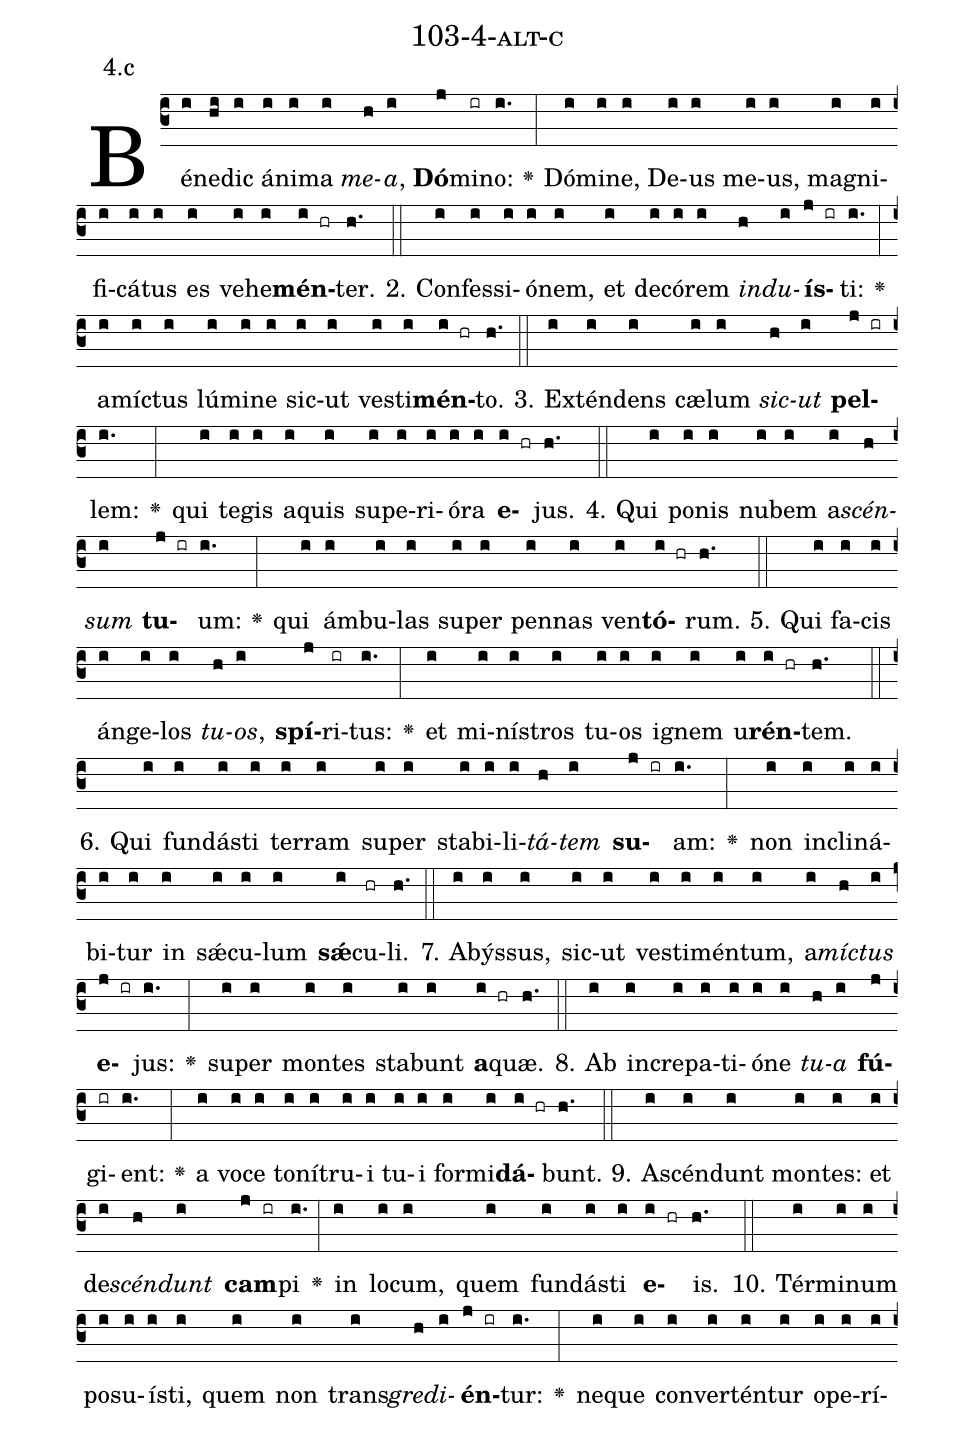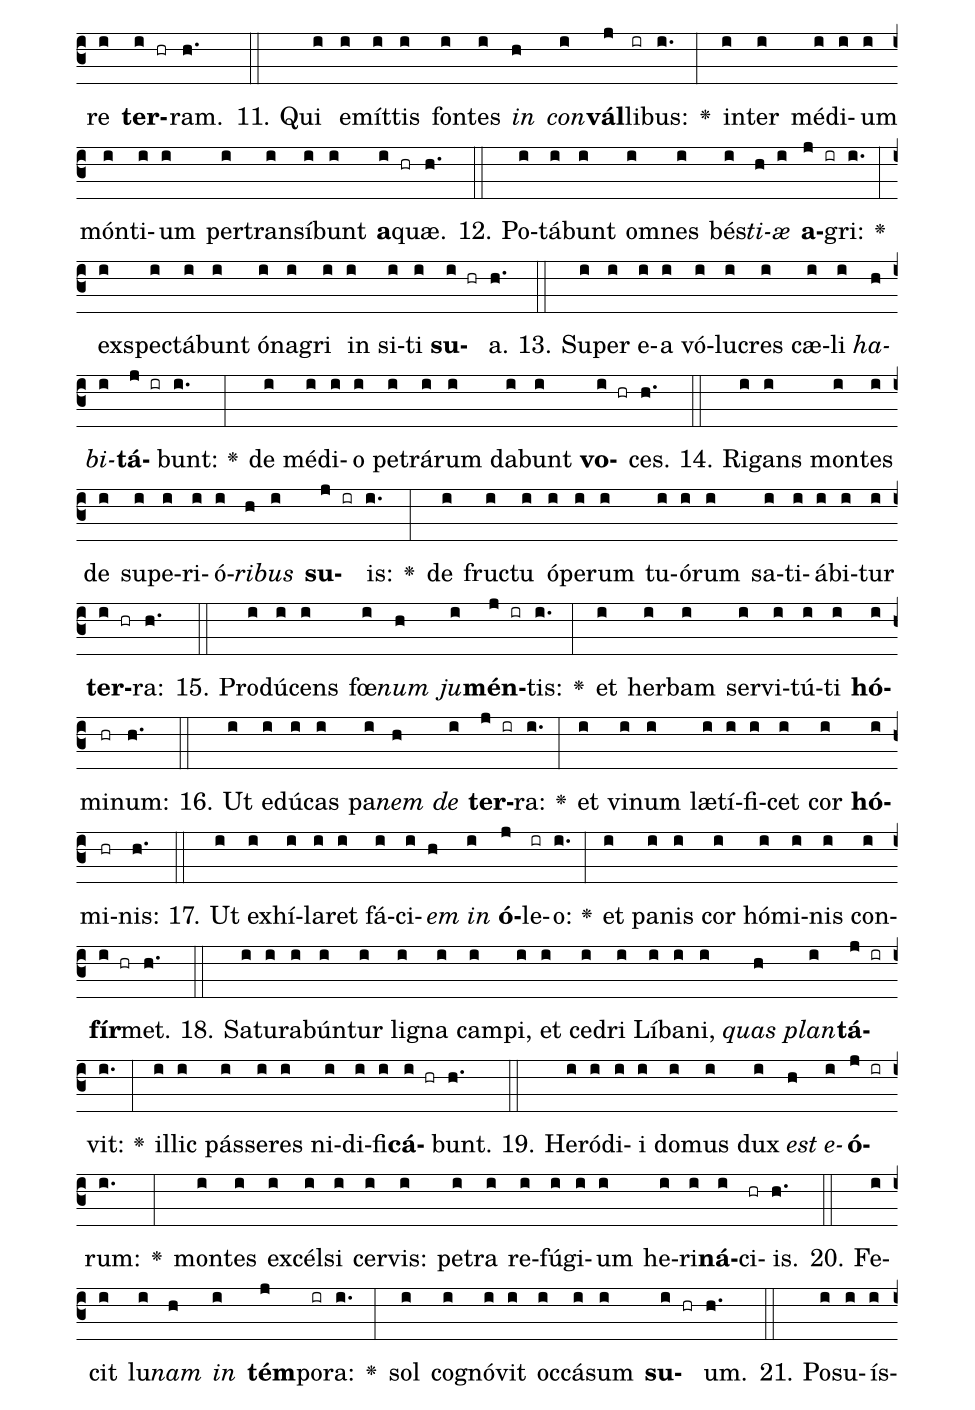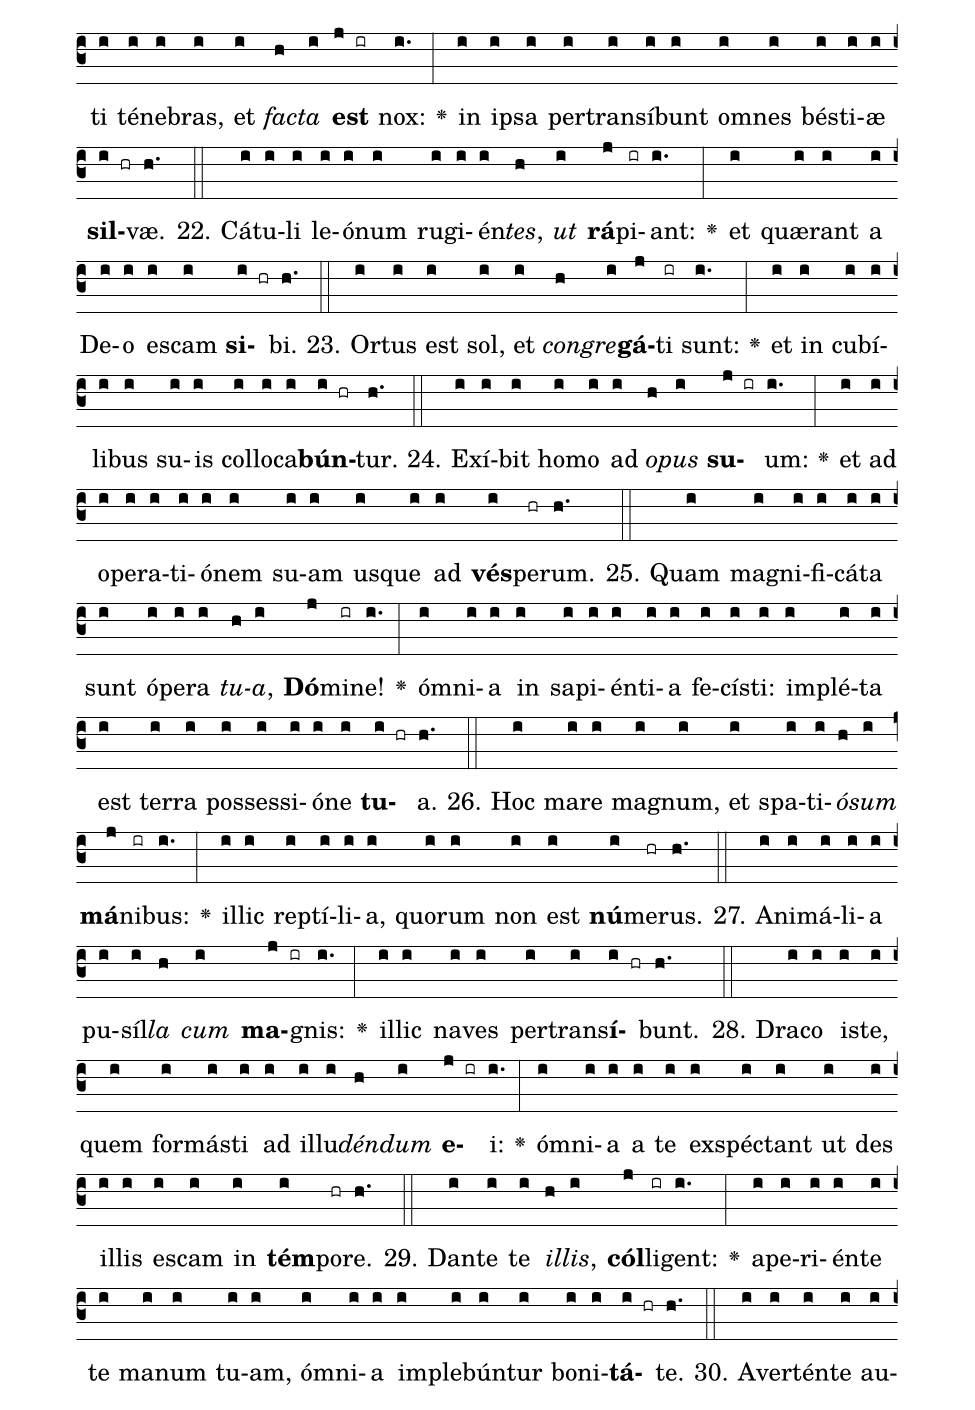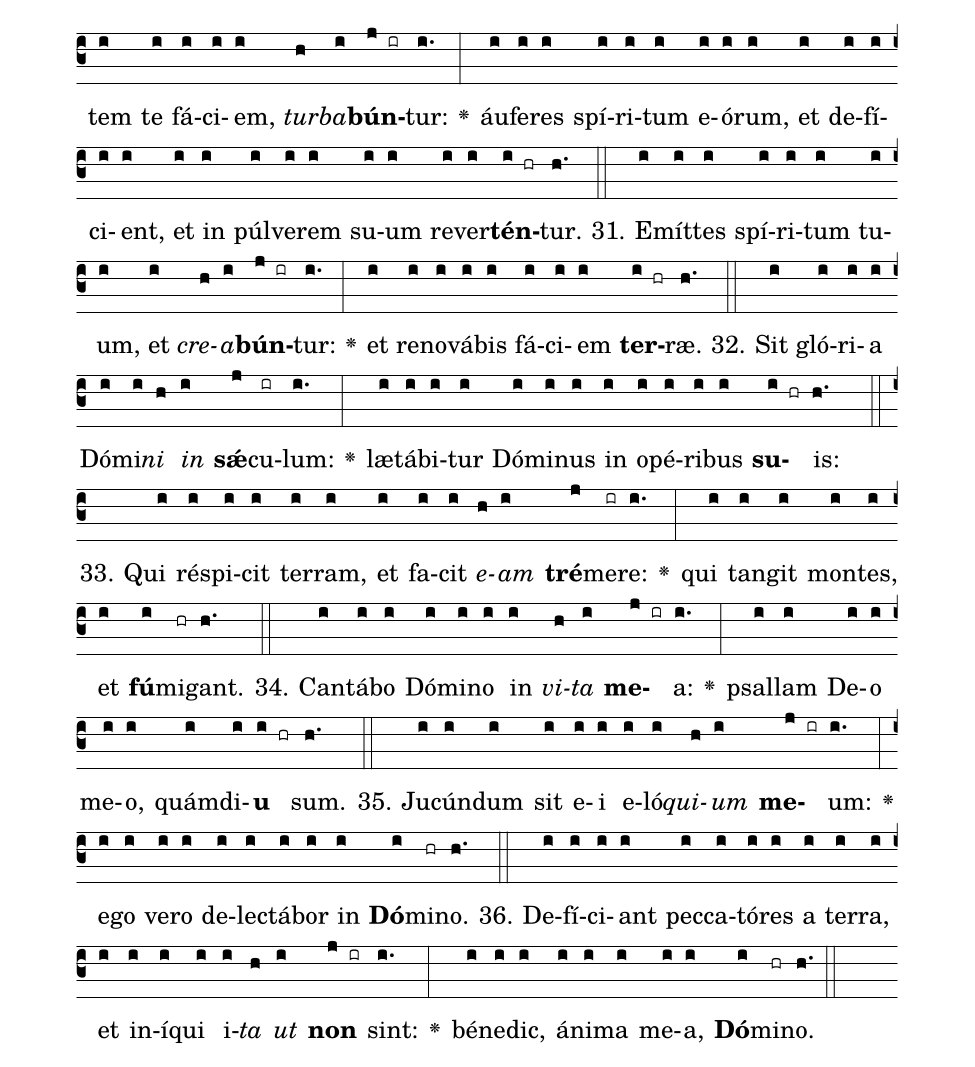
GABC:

name: 103-4-alt-c;
annotation: 4.c;
%%
(c3)Bé(i)ne(hi)dic(i) á(i)ni(i)ma(i) <i>me</i>(h)<i>a</i>,(i) <b>Dó</b>(j)mi(ir)no:(i.) <v>\greheightstar</v>(:) Dó(i)mi(i)ne,(i) De(i)us(i) me(i)us,(i) ma(i)gni(i)fi(i)cá(i)tus(i) es(i) ve(i)he(i)<b>mén</b>(i hr)ter.(h.) (::)
2. Con(i)fes(i)si(i)ó(i)nem,(i) et(i) de(i)có(i)rem(i) <i>ind</i>(h)<i>u</i>(i)<b>ís</b>(j ir)ti:(i.) <v>\greheightstar</v>(:) a(i)míc(i)tus(i) lú(i)mi(i)ne(i) sic(i)ut(i) ves(i)ti(i)<b>mén</b>(i hr)to.(h.) (::)
3. Ex(i)tén(i)dens(i) cæ(i)lum(i) <i>sic</i>(h)<i>ut</i>(i) <b>pel</b>(j ir)lem:(i.) <v>\greheightstar</v>(:) qui(i) te(i)gis(i) a(i)quis(i) su(i)pe(i)ri(i)ó(i)ra(i) <b>e</b>(i hr)jus.(h.) (::)
4. Qui(i) po(i)nis(i) nu(i)bem(i) a(i)<i>scén</i>(h)<i>sum</i>(i) <b>tu</b>(j ir)um:(i.) <v>\greheightstar</v>(:) qui(i) ám(i)bu(i)las(i) su(i)per(i) pen(i)nas(i) ven(i)<b>tó</b>(i hr)rum.(h.) (::)
5. Qui(i) fa(i)cis(i) án(i)ge(i)los(i) <i>tu</i>(h)<i>os</i>,(i) <b>spí</b>(j)ri(ir)tus:(i.) <v>\greheightstar</v>(:) et(i) mi(i)nís(i)tros(i) tu(i)os(i) i(i)gnem(i) u(i)<b>rén</b>(i hr)tem.(h.) (::)
6. Qui(i) fun(i)dás(i)ti(i) ter(i)ram(i) su(i)per(i) sta(i)bi(i)li(i)<i>tá</i>(h)<i>tem</i>(i) <b>su</b>(j ir)am:(i.) <v>\greheightstar</v>(:) non(i) in(i)cli(i)ná(i)bi(i)tur(i) in(i) sǽ(i)cu(i)lum(i) <b>sǽ</b>(i)cu(hr)li.(h.) (::)
7. A(i)býs(i)sus,(i) sic(i)ut(i) ves(i)ti(i)mén(i)tum,(i) a(i)<i>míc</i>(h)<i>tus</i>(i) <b>e</b>(j ir)jus:(i.) <v>\greheightstar</v>(:) su(i)per(i) mon(i)tes(i) sta(i)bunt(i) <b>a</b>(i hr)quæ.(h.) (::)
8. Ab(i) in(i)cre(i)pa(i)ti(i)ó(i)ne(i) <i>tu</i>(h)<i>a</i>(i) <b>fú</b>(j)gi(ir)ent:(i.) <v>\greheightstar</v>(:) a(i) vo(i)ce(i) to(i)ní(i)tru(i)i(i) tu(i)i(i) for(i)mi(i)<b>dá</b>(i hr)bunt.(h.) (::)
9. A(i)scén(i)dunt(i) mon(i)tes:(i) et(i) de(i)<i>scén</i>(h)<i>dunt</i>(i) <b>cam</b>(j ir)pi(i.) <v>\greheightstar</v>(:) in(i) lo(i)cum,(i) quem(i) fun(i)dás(i)ti(i) <b>e</b>(i hr)is.(h.) (::)
10. Tér(i)mi(i)num(i) po(i)su(i)ís(i)ti,(i) quem(i) non(i) trans(i)<i>gre</i>(h)<i>di</i>(i)<b>én</b>(j ir)tur:(i.) <v>\greheightstar</v>(:) ne(i)que(i) con(i)ver(i)tén(i)tur(i) o(i)pe(i)rí(i)re(i) <b>ter</b>(i hr)ram.(h.) (::)
11. Qui(i) e(i)mít(i)tis(i) fon(i)tes(i) <i>in</i>(h) <i>con</i>(i)<b>vál</b>(j)li(ir)bus:(i.) <v>\greheightstar</v>(:) in(i)ter(i) mé(i)di(i)um(i) món(i)ti(i)um(i) per(i)trans(i)í(i)bunt(i) <b>a</b>(i hr)quæ.(h.) (::)
12. Po(i)tá(i)bunt(i) om(i)nes(i) bés(i)<i>ti</i>(h)<i>æ</i>(i) <b>a</b>(j ir)gri:(i.) <v>\greheightstar</v>(:) ex(i)spec(i)tá(i)bunt(i) ó(i)na(i)gri(i) in(i) si(i)ti(i) <b>su</b>(i hr)a.(h.) (::)
13. Su(i)per(i) e(i)a(i) vó(i)lu(i)cres(i) cæ(i)li(i) <i>ha</i>(h)<i>bi</i>(i)<b>tá</b>(j ir)bunt:(i.) <v>\greheightstar</v>(:) de(i) mé(i)di(i)o(i) pe(i)trá(i)rum(i) da(i)bunt(i) <b>vo</b>(i hr)ces.(h.) (::)
14. Ri(i)gans(i) mon(i)tes(i) de(i) su(i)pe(i)ri(i)ó(i)<i>ri</i>(h)<i>bus</i>(i) <b>su</b>(j ir)is:(i.) <v>\greheightstar</v>(:) de(i) fruc(i)tu(i) ó(i)pe(i)rum(i) tu(i)ó(i)rum(i) sa(i)ti(i)á(i)bi(i)tur(i) <b>ter</b>(i hr)ra:(h.) (::)
15. Pro(i)dú(i)cens(i) fœ(i)<i>num</i>(h) <i>ju</i>(i)<b>mén</b>(j ir)tis:(i.) <v>\greheightstar</v>(:) et(i) her(i)bam(i) ser(i)vi(i)tú(i)ti(i) <b>hó</b>(i)mi(hr)num:(h.) (::)
16. Ut(i) e(i)dú(i)cas(i) pa(i)<i>nem</i>(h) <i>de</i>(i) <b>ter</b>(j ir)ra:(i.) <v>\greheightstar</v>(:) et(i) vi(i)num(i) læ(i)tí(i)fi(i)cet(i) cor(i) <b>hó</b>(i)mi(hr)nis:(h.) (::)
17. Ut(i) ex(i)hí(i)la(i)ret(i) fá(i)ci(i)<i>em</i>(h) <i>in</i>(i) <b>ó</b>(j)le(ir)o:(i.) <v>\greheightstar</v>(:) et(i) pa(i)nis(i) cor(i) hó(i)mi(i)nis(i) con(i)<b>fír</b>(i hr)met.(h.) (::)
18. Sa(i)tu(i)ra(i)bún(i)tur(i) li(i)gna(i) cam(i)pi,(i) et(i) ce(i)dri(i) Lí(i)ba(i)ni,(i) <i>quas</i>(h) <i>plan</i>(i)<b>tá</b>(j ir)vit:(i.) <v>\greheightstar</v>(:) il(i)lic(i) pás(i)se(i)res(i) ni(i)di(i)fi(i)<b>cá</b>(i hr)bunt.(h.) (::)
19. He(i)ró(i)di(i)i(i) do(i)mus(i) dux(i) <i>est</i>(h) <i>e</i>(i)<b>ó</b>(j ir)rum:(i.) <v>\greheightstar</v>(:) mon(i)tes(i) ex(i)cél(i)si(i) cer(i)vis:(i) pe(i)tra(i) re(i)fú(i)gi(i)um(i) he(i)ri(i)<b>ná</b>(i)ci(hr)is.(h.) (::)
20. Fe(i)cit(i) lu(i)<i>nam</i>(h) <i>in</i>(i) <b>tém</b>(j)po(ir)ra:(i.) <v>\greheightstar</v>(:) sol(i) co(i)gnó(i)vit(i) oc(i)cá(i)sum(i) <b>su</b>(i hr)um.(h.) (::)
21. Po(i)su(i)ís(i)ti(i) té(i)ne(i)bras,(i) et(i) <i>fac</i>(h)<i>ta</i>(i) <b>est</b>(j ir) nox:(i.) <v>\greheightstar</v>(:) in(i) ip(i)sa(i) per(i)trans(i)í(i)bunt(i) om(i)nes(i) bés(i)ti(i)æ(i) <b>sil</b>(i hr)væ.(h.) (::)
22. Cá(i)tu(i)li(i) le(i)ó(i)num(i) ru(i)gi(i)én(i)<i>tes</i>,(h) <i>ut</i>(i) <b>rá</b>(j)pi(ir)ant:(i.) <v>\greheightstar</v>(:) et(i) quæ(i)rant(i) a(i) De(i)o(i) es(i)cam(i) <b>si</b>(i hr)bi.(h.) (::)
23. Or(i)tus(i) est(i) sol,(i) et(i) <i>con</i>(h)<i>gre</i>(i)<b>gá</b>(j)ti(ir) sunt:(i.) <v>\greheightstar</v>(:) et(i) in(i) cu(i)bí(i)li(i)bus(i) su(i)is(i) col(i)lo(i)ca(i)<b>bún</b>(i hr)tur.(h.) (::)
24. Ex(i)í(i)bit(i) ho(i)mo(i) ad(i) <i>o</i>(h)<i>pus</i>(i) <b>su</b>(j ir)um:(i.) <v>\greheightstar</v>(:) et(i) ad(i) o(i)pe(i)ra(i)ti(i)ó(i)nem(i) su(i)am(i) us(i)que(i) ad(i) <b>vés</b>(i)pe(hr)rum.(h.) (::)
25. Quam(i) ma(i)gni(i)fi(i)cá(i)ta(i) sunt(i) ó(i)pe(i)ra(i) <i>tu</i>(h)<i>a</i>,(i) <b>Dó</b>(j)mi(ir)ne!(i.) <v>\greheightstar</v>(:) óm(i)ni(i)a(i) in(i) sa(i)pi(i)én(i)ti(i)a(i) fe(i)cís(i)ti:(i) im(i)plé(i)ta(i) est(i) ter(i)ra(i) pos(i)ses(i)si(i)ó(i)ne(i) <b>tu</b>(i hr)a.(h.) (::)
26. Hoc(i) ma(i)re(i) ma(i)gnum,(i) et(i) spa(i)ti(i)<i>ó</i>(h)<i>sum</i>(i) <b>má</b>(j)ni(ir)bus:(i.) <v>\greheightstar</v>(:) il(i)lic(i) rep(i)tí(i)li(i)a,(i) quo(i)rum(i) non(i) est(i) <b>nú</b>(i)me(hr)rus.(h.) (::)
27. A(i)ni(i)má(i)li(i)a(i) pu(i)síl(i)<i>la</i>(h) <i>cum</i>(i) <b>ma</b>(j ir)gnis:(i.) <v>\greheightstar</v>(:) il(i)lic(i) na(i)ves(i) per(i)trans(i)<b>í</b>(i hr)bunt.(h.) (::)
28. Dra(i)co(i) is(i)te,(i) quem(i) for(i)más(i)ti(i) ad(i) il(i)lu(i)<i>dén</i>(h)<i>dum</i>(i) <b>e</b>(j ir)i:(i.) <v>\greheightstar</v>(:) óm(i)ni(i)a(i) a(i) te(i) ex(i)spéc(i)tant(i) ut(i) des(i) il(i)lis(i) es(i)cam(i) in(i) <b>tém</b>(i)po(hr)re.(h.) (::)
29. Dan(i)te(i) te(i) <i>il</i>(h)<i>lis</i>,(i) <b>cól</b>(j)li(ir)gent:(i.) <v>\greheightstar</v>(:) a(i)pe(i)ri(i)én(i)te(i) te(i) ma(i)num(i) tu(i)am,(i) óm(i)ni(i)a(i) im(i)ple(i)bún(i)tur(i) bo(i)ni(i)<b>tá</b>(i hr)te.(h.) (::)
30. A(i)ver(i)tén(i)te(i) au(i)tem(i) te(i) fá(i)ci(i)em,(i) <i>tur</i>(h)<i>ba</i>(i)<b>bún</b>(j ir)tur:(i.) <v>\greheightstar</v>(:) áu(i)fe(i)res(i) spí(i)ri(i)tum(i) e(i)ó(i)rum,(i) et(i) de(i)fí(i)ci(i)ent,(i) et(i) in(i) púl(i)ve(i)rem(i) su(i)um(i) re(i)ver(i)<b>tén</b>(i hr)tur.(h.) (::)
31. E(i)mít(i)tes(i) spí(i)ri(i)tum(i) tu(i)um,(i) et(i) <i>cre</i>(h)<i>a</i>(i)<b>bún</b>(j ir)tur:(i.) <v>\greheightstar</v>(:) et(i) re(i)no(i)vá(i)bis(i) fá(i)ci(i)em(i) <b>ter</b>(i hr)ræ.(h.) (::)
32. Sit(i) gló(i)ri(i)a(i) Dó(i)mi(i)<i>ni</i>(h) <i>in</i>(i) <b>sǽ</b>(j)cu(ir)lum:(i.) <v>\greheightstar</v>(:) læ(i)tá(i)bi(i)tur(i) Dó(i)mi(i)nus(i) in(i) o(i)pé(i)ri(i)bus(i) <b>su</b>(i hr)is:(h.) (::)
33. Qui(i) ré(i)spi(i)cit(i) ter(i)ram,(i) et(i) fa(i)cit(i) <i>e</i>(h)<i>am</i>(i) <b>tré</b>(j)me(ir)re:(i.) <v>\greheightstar</v>(:) qui(i) tan(i)git(i) mon(i)tes,(i) et(i) <b>fú</b>(i)mi(hr)gant.(h.) (::)
34. Can(i)tá(i)bo(i) Dó(i)mi(i)no(i) in(i) <i>vi</i>(h)<i>ta</i>(i) <b>me</b>(j ir)a:(i.) <v>\greheightstar</v>(:) psal(i)lam(i) De(i)o(i) me(i)o,(i) quám(i)di(i)<b>u</b>(i hr) sum.(h.) (::)
35. Ju(i)cún(i)dum(i) sit(i) e(i)i(i) e(i)ló(i)<i>qui</i>(h)<i>um</i>(i) <b>me</b>(j ir)um:(i.) <v>\greheightstar</v>(:) e(i)go(i) ve(i)ro(i) de(i)lec(i)tá(i)bor(i) in(i) <b>Dó</b>(i)mi(hr)no.(h.) (::)
36. De(i)fí(i)ci(i)ant(i) pec(i)ca(i)tó(i)res(i) a(i) ter(i)ra,(i) et(i) in(i)í(i)qui(i) i(i)<i>ta</i>(h) <i>ut</i>(i) <b>non</b>(j ir) sint:(i.) <v>\greheightstar</v>(:) bé(i)ne(i)dic,(i) á(i)ni(i)ma(i) me(i)a,(i) <b>Dó</b>(i)mi(hr)no.(h.) (::)
